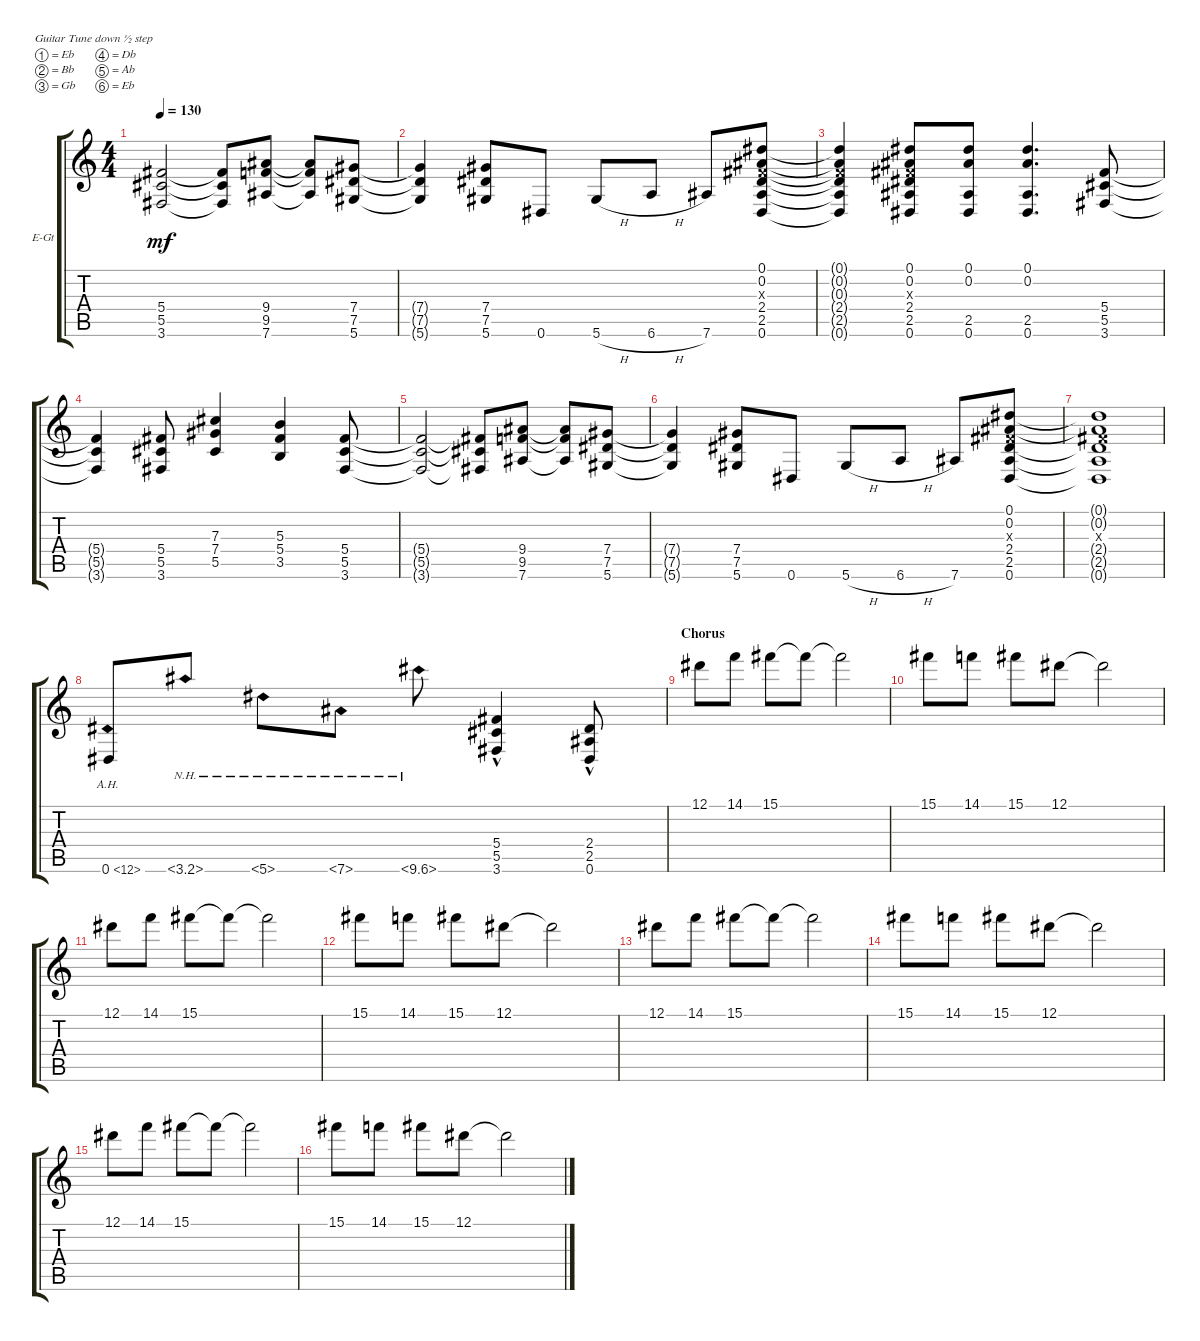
\defaultSystemsLayout 4
\bracketExtendMode groupsimilarinstruments
\firstSystemTrackNameOrientation horizontal
\otherSystemsTrackNameOrientation horizontal
\track ("Electric Guitar2" "E-Gt") {instrument distortionguitar}
\staff {score tabs}
\tuning (Eb4 Bb3 Gb3 Db3 Ab2 Eb2)
\ts (4 4)
\tempo 130
\clef g2
\ks c
(3.6{t} 5.5{t} 5.4{t}).2{dy mf} (3.6{t} 5.5{t} 5.4{t}).8 (9.5 9.4 7.6).8 (7.6{t} 9.5{t} 9.4{t}).8 (5.6 7.5 7.4).8 |
(5.6{t} 7.5{t} 7.4{t}).4 (5.6 7.5 7.4).8 0.6.8 5.6{h}.8 6.6{h}.8 7.6.8 (0.6 2.5 2.4 0.3{x} 0.2 0.1).8 |
(0.6{t} 2.5{t} 2.4{t} 0.3{x t} 0.2{t} 0.1{t}).4 (0.6 2.5 2.4 0.3{x} 0.2 0.1).8 (0.1 0.2 2.5 0.6).8 (0.2 0.1 0.6 2.5).4{d} (3.6 5.5 5.4).8 |
(3.6{t} 5.5{t} 5.4{t}).4 (3.6 5.5 5.4).8 (5.5 7.4 7.3).4 (3.5 5.4 5.3).4 (3.6 5.5 5.4).8 |
(3.6{t} 5.5{t} 5.4{t}).2 (3.6{t} 5.5{t} 5.4{t}).8 (9.5 9.4 7.6).8 (7.6{t} 9.5{t} 9.4{t}).8 (5.6 7.5 7.4).8 |
(5.6{t} 7.5{t} 7.4{t}).4 (5.6 7.5 7.4).8 0.6.8 5.6{h}.8 6.6{h}.8 7.6.8 (0.6 2.5 2.4 0.3{x} 0.2 0.1).8 |
(2.5{t} 0.6{t} 2.4{t} 0.3{x} 0.2{t} 0.1{t}).1 |
0.6{ah 12}.8 3.6{nh}.8 5.6{nh}.8 7.6{nh}.8 10.6{nh}.8 (3.6{hac} 5.5 5.4).4 (0.6{hac} 2.5 2.4).8 |
\section ("" "Chorus")
12.1.8 14.1.8 15.1.8 15.1{t}.8 15.1{t}.2 |
15.1.8 14.1.8 15.1.8 12.1.8 12.1{t}.2 |
12.1.8 14.1.8 15.1.8 15.1{t}.8 15.1{t}.2 |
15.1.8 14.1.8 15.1.8 12.1.8 12.1{t}.2 |
12.1.8 14.1.8 15.1.8 15.1{t}.8 15.1{t}.2 |
15.1.8 14.1.8 15.1.8 12.1.8 12.1{t}.2 |
12.1.8 14.1.8 15.1.8 15.1{t}.8 15.1{t}.2 |
15.1.8 14.1.8 15.1.8 12.1.8 12.1{t}.2
